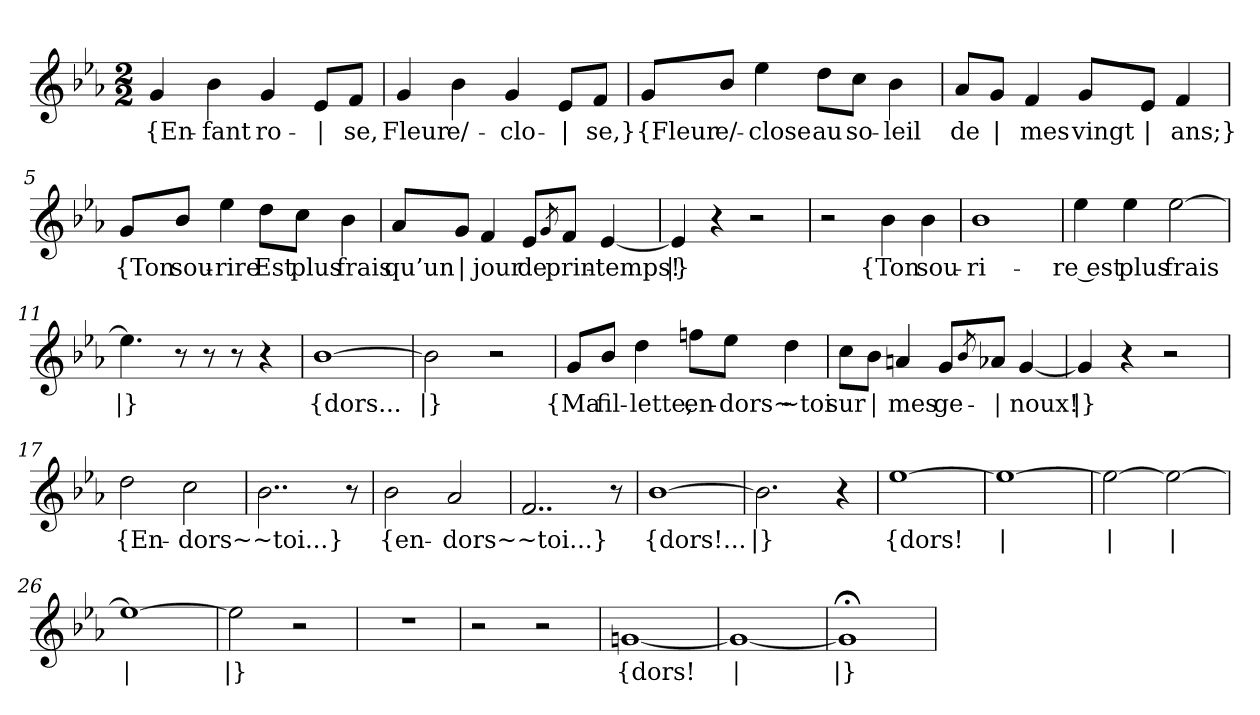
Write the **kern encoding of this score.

**kern	**text
*part1	*part1
*staff1	*staff1
*clefG2	*
*k[b-e-a-]	*
*M2/2	*
=1	=1
!	!LO:LY:b
4g/	{En-
!	!LO:LY:b
4b-\	-fant
!	!LO:LY:b
4g/	ro-
!	!LO:LY:b
8e-/L	|
!	!LO:LY:b
8f/J	-se,
=2	=2
!	!LO:LY:b
4g/	Fleur
!	!LO:LY:b
4b-\	e/-
!	!LO:LY:b
4g/	-clo-
!	!LO:LY:b
8e-/L	|
!	!LO:LY:b
8f/J	-se,}
=3	=3
!	!LO:LY:b
8g/L	{Fleur
!	!LO:LY:b
8b-/J	e/-
!	!LO:LY:b
4ee-\	-close
!	!LO:LY:b
8dd\L	au
!	!LO:LY:b
8cc\J	so-
!	!LO:LY:b
4b-\	-leil
=4	=4
!	!LO:LY:b
8a-/L	de
!	!LO:LY:b
8g/J	|
!	!LO:LY:b
4f/	mes
!	!LO:LY:b
8g/L	vingt
!	!LO:LY:b
8e-/J	|
!	!LO:LY:b
4f/	ans;}
!!LO:LB:g=z
=5	=5
!	!LO:LY:b
8g/L	{Ton
!	!LO:LY:b
8b-/J	sou-
!	!LO:LY:b
4ee-\	-rire
!	!LO:LY:b
8dd\L	Est
!	!LO:LY:b
8cc\J	plus
!	!LO:LY:b
4b-\	frais
=6	=6
!	!LO:LY:b
8a-/L	qu’un
!	!LO:LY:b
8g/J	|
!	!LO:LY:b
4f/	jour
!	!LO:LY:b
8e-/L	de
8qg/	.
!	!LO:LY:b
8f/J	prin-
!	!LO:LY:b
[4e-/	-temps!
=7	=7
!	!LO:LY:b
4e-/]	|}
4r	.
2r	.
=8	=8
2r	.
!	!LO:LY:b
4b-\	{Ton
!	!LO:LY:b
4b-\	sou-
=9	=9
!	!LO:LY:b
1b-	-ri-
!!LO:LB:g=z
=10	=10
!	!LO:LY:b
4ee-\	-re est
!	!LO:LY:b
4ee-\	plus
!	!LO:LY:b
[2ee-\	frais
=11	=11
!	!LO:LY:b
4.ee-\]	|}
8r	.
8r	.
8r	.
4r	.
=12	=12
!	!LO:LY:b
[1b-	{dors...
=13	=13
!	!LO:LY:b
2b-\]	|}
2r	.
=14	=14
!	!LO:LY:b
8g/L	{Ma
!	!LO:LY:b
8b-/J	fil-
!	!LO:LY:b
4dd\	-lette,
!	!LO:LY:b
8ffn\L	en-
!	!LO:LY:b
8ee-\J	-dors~
!	!LO:LY:b
4dd\	~toi
=15	=15
!	!LO:LY:b
8cc\L	sur
!	!LO:LY:b
8b-\J	|
!	!LO:LY:b
4an/	mes
!	!LO:LY:b
8g/L	ge-
8qb-/	.
!	!LO:LY:b
8a-X/J	|
!	!LO:LY:b
[4g/	noux!
!!LO:LB:g=z
=16	=16
!	!LO:LY:b
4g/]	|}
4r	.
2r	.
=17	=17
!	!LO:LY:b
2dd\	{En-
!	!LO:LY:b
2cc\	-dors~
=18	=18
!	!LO:LY:b
2..b-\	~toi...}
8r	.
=19	=19
!	!LO:LY:b
2b-\	{en-
!	!LO:LY:b
2a-/	-dors~
=20	=20
!	!LO:LY:b
2..f/	~toi...}
8r	.
=21	=21
!	!LO:LY:b
[1b-	{dors!...
=22	=22
!	!LO:LY:b
2.b-\]	|}
4r	.
=23	=23
!	!LO:LY:b
[1ee-	{dors!
=24	=24
!	!LO:LY:b
1ee-_	|
=25	=25
!	!LO:LY:b
2ee-\_	|
!	!LO:LY:b
2ee-\_	|
=26	=26
!	!LO:LY:b
1ee-_	|
!!LO:LB:g=z
=27	=27
!	!LO:LY:b
2ee-\]	|}
2r	.
=28	=28
1r	.
=29	=29
2r	.
2r	.
=30	=30
!	!LO:LY:b
[1gn	{dors!
=31	=31
!	!LO:LY:b
1gn_	|
=32	=32
!	!LO:LY:b
1gn;<]	|}
=	=
*-	*-
